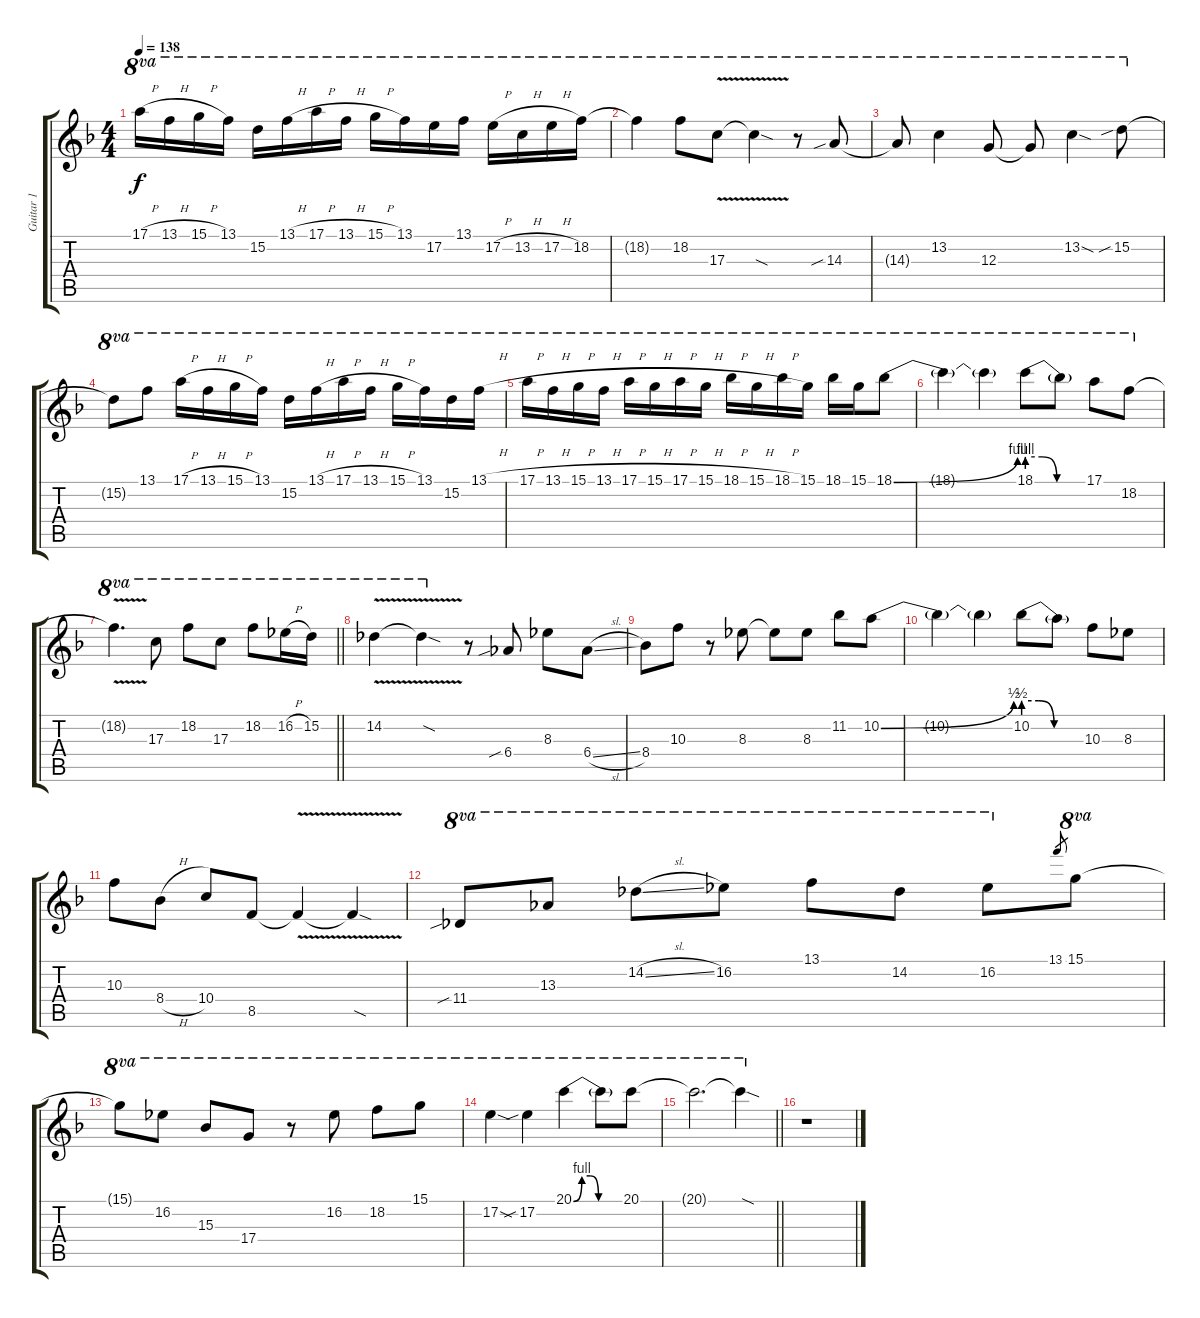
\track ("Guitar 1" "Guitar 1") {instrument overdrivenguitar}
\staff {score tabs}
\tuning (E4 B3 G3 D3 A2 E2) {hide}
\ts (4 4)
\tempo 138
\clef g2
\ks f
17.1{h}.16{ot 8va dy f} 13.1{h}.16{ot 8va} 15.1{h}.16{ot 8va} 13.1.16{ot 8va} 15.2.16{ot 8va} 13.1{h}.16{ot 8va} 17.1{h}.16{ot 8va} 13.1{h}.16{ot 8va} 15.1{h}.16{ot 8va} 13.1.16{ot 8va} 17.2.16{ot 8va} 13.1.16{ot 8va} 17.2{h}.16{ot 8va} 13.2{h}.16{ot 8va} 17.2{h}.16{ot 8va} 18.2.16{ot 8va} |
18.2{t}.4{ot 8va} 18.2.8{ot 8va} 17.3{v}.8{ot 8va} 17.3{sod t}.4{ot 8va} r.8{ot 8va} 14.3{sib}.8{ot 8va} |
14.3{t}.8{ot 8va} 13.2.4{ot 8va} 12.3.8{ot 8va} 12.3{t}.8{ot 8va} 13.2{sod}.4{ot 8va} 15.2{sib}.8{ot 8va} |
15.2{t}.8{ot 8va} 13.1.8{ot 8va} 17.1{h}.16{ot 8va} 13.1{h}.16{ot 8va} 15.1{h}.16{ot 8va} 13.1.16{ot 8va} 15.2.16{ot 8va} 13.1{h}.16{ot 8va} 17.1{h}.16{ot 8va} 13.1{h}.16{ot 8va} 15.1{h}.16{ot 8va} 13.1.16{ot 8va} 15.2.16{ot 8va} 13.1{h}.16{ot 8va} |
17.1{h}.16{ot 8va} 13.1{h}.16{ot 8va} 15.1{h}.16{ot 8va} 13.1{h}.16{ot 8va} 17.1{h}.16{ot 8va} 15.1{h}.16{ot 8va} 17.1{h}.16{ot 8va} 15.1{h}.16{ot 8va} 18.1{h}.16{ot 8va} 15.1{h}.16{ot 8va} 18.1{h}.16{ot 8va} 15.1.16{ot 8va} 18.1.16{ot 8va} 15.1.16{ot 8va} 18.1{be (bend 0 0 60 4)}.8{ot 8va} |
18.1{t}.4{ot 8va} 18.1{t}.4{ot 8va} 18.1{be (custom 0 4 15 4 30 0 60 0)}.8{ot 8va} 18.1{t}.8{ot 8va} 17.1.8{ot 8va} 18.2.8{ot 8va} |
\barLineRight lightlight
18.2{v t}.4{d ot 8va} 17.3.8{ot 8va} 18.2.8{ot 8va} 17.3.8{ot 8va} 18.2.8{ot 8va} 16.2{h}.16{ot 8va} 15.2.16{ot 8va} |
14.2{v}.4{ot 8va} 14.2{sod t}.4{ot 8va} r.8 6.4{sib}.8 8.3.8 6.4{sl}.8 |
8.4.8 10.3.8 r.8 8.3.8 8.3{t}.8 8.3.8 11.2.8 10.2{be (bend 0 0 60 2)}.8 |
10.2{t}.4 10.2{t}.4 10.2{be (custom 0 2 15 2 30 0 60 0)}.8 10.2{t}.8 10.3.8 8.3.8 |
10.3.8 8.4{h}.8 10.4.8 8.5.8 8.5{v t}.4 8.5{sod t}.4 |
11.4{sib}.8{ot 8va} 13.3.8{ot 8va} 14.2{sl}.8{ot 8va} 16.2.8{ot 8va} 13.1.8{ot 8va} 14.2.8{ot 8va} 16.2.8{ot 8va} 13.1.8{gr} 15.1.8{ot 8va} |
15.1{t}.8{ot 8va} 16.2.8{ot 8va} 15.3.8{ot 8va} 17.4.8{ot 8va} r.8{ot 8va} 16.2.8{ot 8va} 18.2.8{ot 8va} 15.1.8{ot 8va} |
17.2{sod}.4{ot 8va} 17.2{sib}.4{ot 8va} 20.1{be (custom 0 0 10 4 20 4 30 0 60 0)}.4{ot 8va} 20.1{t}.8{ot 8va} 20.1.8{ot 8va} |
\barLineRight lightlight
20.1{t}.2{d ot 8va} 20.1{sod t}.4{ot 8va} |
r.1
